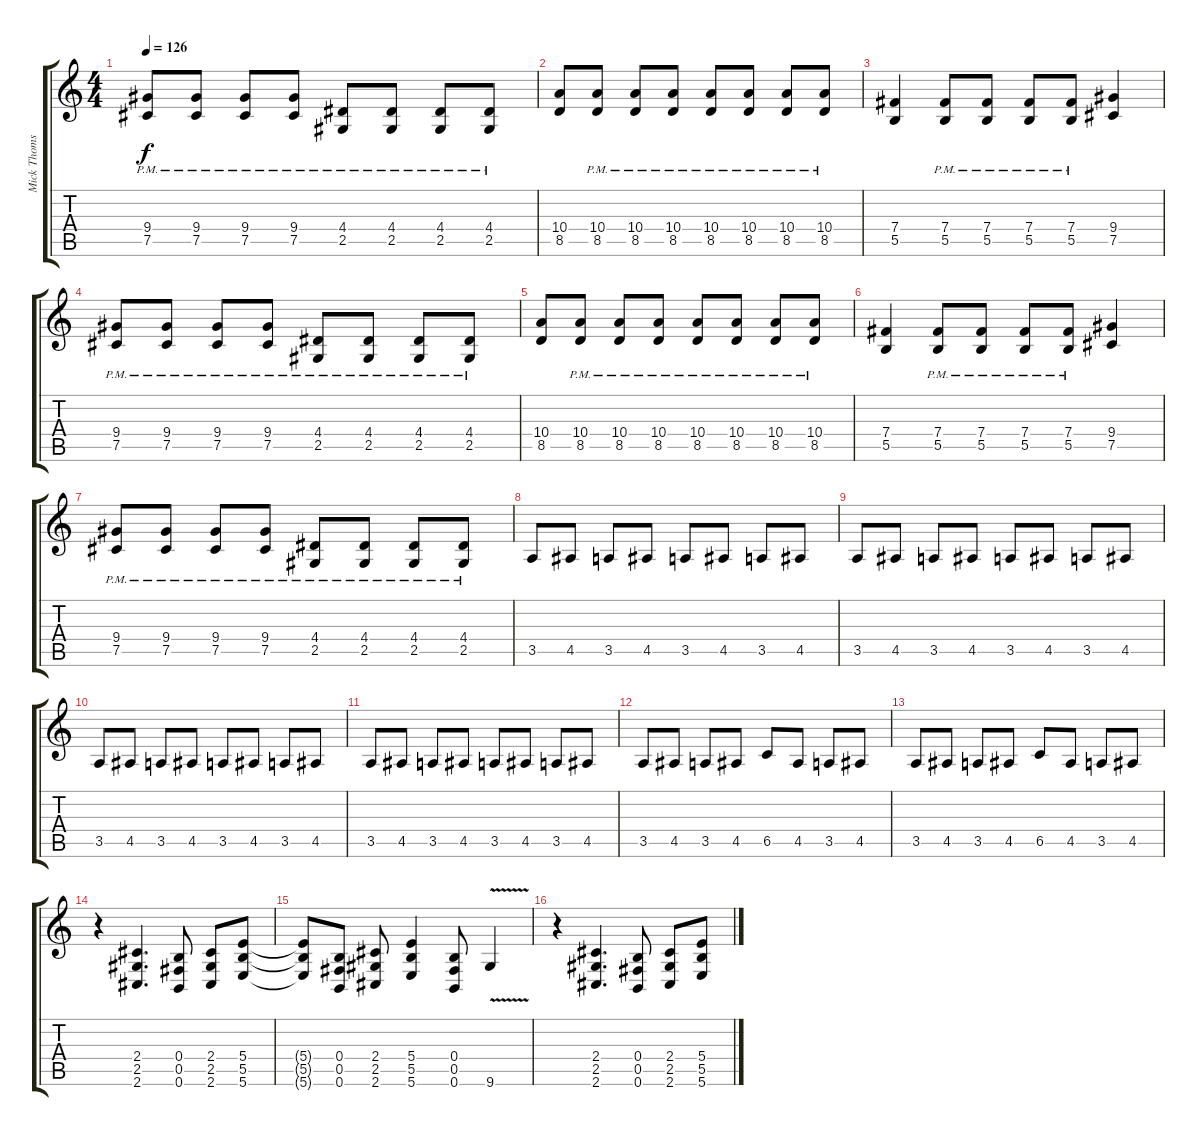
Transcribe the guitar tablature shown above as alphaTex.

\track ("Mick Thomson" "Mick Thoms") {instrument distortionguitar}
\staff {score tabs}
\tuning (Db4 Ab3 E3 B2 Gb2 B1) {hide}
\ts (4 4)
\tempo 126
\clef g2
\ks c
(9.4{pm} 7.5{pm}).8{dy f} (9.4{pm} 7.5{pm}).8 (9.4{pm} 7.5{pm}).8 (9.4{pm} 7.5{pm}).8 (4.4{pm} 2.5{pm}).8 (4.4{pm} 2.5{pm}).8 (4.4{pm} 2.5{pm}).8 (4.4{pm} 2.5{pm}).8 |
(10.4 8.5).8 (10.4{pm} 8.5{pm}).8 (10.4{pm} 8.5{pm}).8 (10.4{pm} 8.5{pm}).8 (10.4{pm} 8.5{pm}).8 (10.4{pm} 8.5{pm}).8 (10.4{pm} 8.5{pm}).8 (10.4{pm} 8.5{pm}).8 |
(7.4 5.5).4 (7.4{pm} 5.5{pm}).8 (7.4{pm} 5.5{pm}).8 (7.4{pm} 5.5{pm}).8 (7.4{pm} 5.5{pm}).8 (9.4 7.5).4 |
(9.4{pm} 7.5{pm}).8 (9.4{pm} 7.5{pm}).8 (9.4{pm} 7.5{pm}).8 (9.4{pm} 7.5{pm}).8 (4.4{pm} 2.5{pm}).8 (4.4{pm} 2.5{pm}).8 (4.4{pm} 2.5{pm}).8 (4.4{pm} 2.5{pm}).8 |
(10.4 8.5).8 (10.4{pm} 8.5{pm}).8 (10.4{pm} 8.5{pm}).8 (10.4{pm} 8.5{pm}).8 (10.4{pm} 8.5{pm}).8 (10.4{pm} 8.5{pm}).8 (10.4{pm} 8.5{pm}).8 (10.4{pm} 8.5{pm}).8 |
(7.4 5.5).4 (7.4{pm} 5.5{pm}).8 (7.4{pm} 5.5{pm}).8 (7.4{pm} 5.5{pm}).8 (7.4{pm} 5.5{pm}).8 (9.4 7.5).4 |
(9.4{pm} 7.5{pm}).8 (9.4{pm} 7.5{pm}).8 (9.4{pm} 7.5{pm}).8 (9.4{pm} 7.5{pm}).8 (4.4{pm} 2.5{pm}).8 (4.4{pm} 2.5{pm}).8 (4.4{pm} 2.5{pm}).8 (4.4{pm} 2.5{pm}).8 |
3.5.8 4.5.8 3.5.8 4.5.8 3.5.8 4.5.8 3.5.8 4.5.8 |
3.5.8 4.5.8 3.5.8 4.5.8 3.5.8 4.5.8 3.5.8 4.5.8 |
3.5.8 4.5.8 3.5.8 4.5.8 3.5.8 4.5.8 3.5.8 4.5.8 |
3.5.8 4.5.8 3.5.8 4.5.8 3.5.8 4.5.8 3.5.8 4.5.8 |
3.5.8 4.5.8 3.5.8 4.5.8 6.5.8 4.5.8 3.5.8 4.5.8 |
3.5.8 4.5.8 3.5.8 4.5.8 6.5.8 4.5.8 3.5.8 4.5.8 |
r.4 (2.4 2.5 2.6).4{d} (0.4 0.5 0.6).8 (2.4 2.5 2.6).8 (5.4 5.5 5.6).8 |
(5.4{t} 5.5{t} 5.6{t}).8 (0.4 0.5 0.6).8 (2.4 2.5 2.6).8 (5.4 5.5 5.6).4 (0.4 0.5 0.6).8 9.6{v}.4 |
r.4 (2.4 2.5 2.6).4{d} (0.4 0.5 0.6).8 (2.4 2.5 2.6).8 (5.4 5.5 5.6).8
